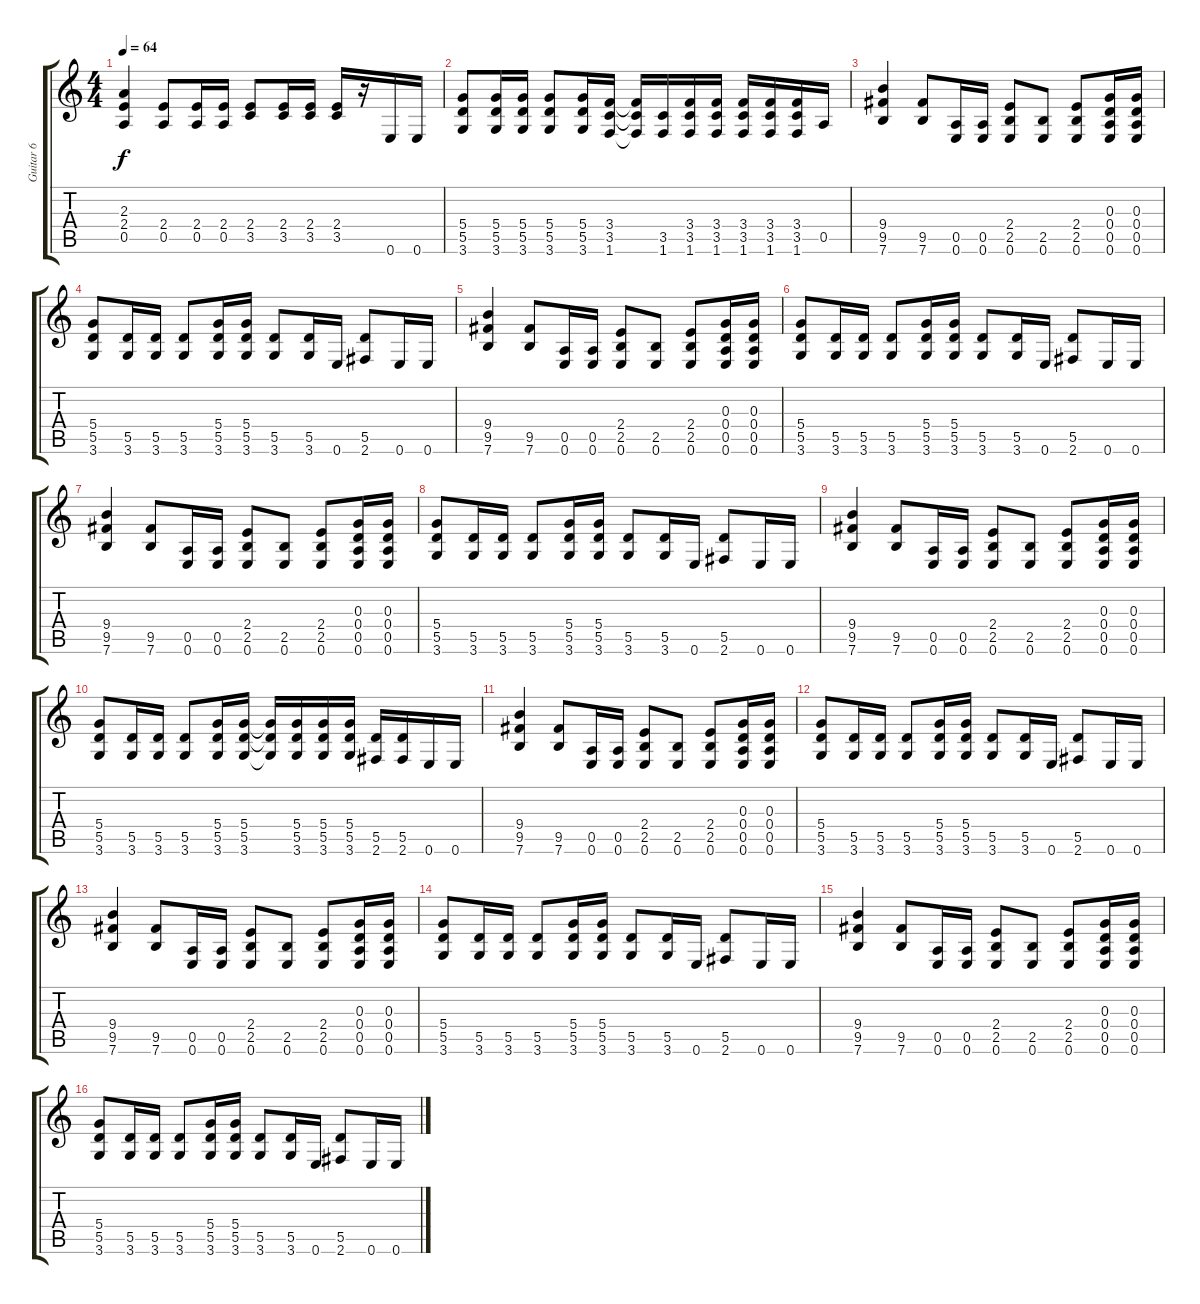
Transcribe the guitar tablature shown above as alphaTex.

\track ("Guitar 6" "Guitar 6") {instrument overdrivenguitar}
\staff {score tabs}
\tuning (E4 B3 G3 D3 A2 E2) {hide}
\ts (4 4)
\tempo 64
\clef g2
\ks c
(2.3 2.4 0.5).4{dy f} (2.4 0.5).8 (2.4 0.5).16 (2.4 0.5).16 (2.4 3.5).8 (2.4 3.5).16 (2.4 3.5).16 (2.4 3.5).16 r.16 0.6.16 0.6.16 |
(5.4 5.5 3.6).8 (5.4 5.5 3.6).16 (5.4 5.5 3.6).16 (5.4 5.5 3.6).8 (5.4 5.5 3.6).16 (3.4 3.5 1.6).16 (3.4{t} 3.5{t} 1.6{t}).16 (3.5 1.6).16 (3.4 3.5 1.6).16 (3.4 3.5 1.6).16 (3.4 3.5 1.6).16 (3.4 3.5 1.6).16 (3.4 3.5 1.6).16 0.5.16 |
(9.4 9.5 7.6).4 (9.5 7.6).8 (0.5 0.6).16 (0.5 0.6).16 (2.4 2.5 0.6).8 (2.5 0.6).8 (2.4 2.5 0.6).8 (0.3 0.4 0.5 0.6).16 (0.3 0.4 0.5 0.6).16 |
(5.4 5.5 3.6).8 (5.5 3.6).16 (5.5 3.6).16 (5.5 3.6).8 (5.4 5.5 3.6).16 (5.4 5.5 3.6).16 (5.5 3.6).8 (5.5 3.6).16 0.6.16 (5.5 2.6).8 0.6.16 0.6.16 |
(9.4 9.5 7.6).4 (9.5 7.6).8 (0.5 0.6).16 (0.5 0.6).16 (2.4 2.5 0.6).8 (2.5 0.6).8 (2.4 2.5 0.6).8 (0.3 0.4 0.5 0.6).16 (0.3 0.4 0.5 0.6).16 |
(5.4 5.5 3.6).8 (5.5 3.6).16 (5.5 3.6).16 (5.5 3.6).8 (5.4 5.5 3.6).16 (5.4 5.5 3.6).16 (5.5 3.6).8 (5.5 3.6).16 0.6.16 (5.5 2.6).8 0.6.16 0.6.16 |
(9.4 9.5 7.6).4 (9.5 7.6).8 (0.5 0.6).16 (0.5 0.6).16 (2.4 2.5 0.6).8 (2.5 0.6).8 (2.4 2.5 0.6).8 (0.3 0.4 0.5 0.6).16 (0.3 0.4 0.5 0.6).16 |
(5.4 5.5 3.6).8 (5.5 3.6).16 (5.5 3.6).16 (5.5 3.6).8 (5.4 5.5 3.6).16 (5.4 5.5 3.6).16 (5.5 3.6).8 (5.5 3.6).16 0.6.16 (5.5 2.6).8 0.6.16 0.6.16 |
(9.4 9.5 7.6).4 (9.5 7.6).8 (0.5 0.6).16 (0.5 0.6).16 (2.4 2.5 0.6).8 (2.5 0.6).8 (2.4 2.5 0.6).8 (0.3 0.4 0.5 0.6).16 (0.3 0.4 0.5 0.6).16 |
(5.4 5.5 3.6).8 (5.5 3.6).16 (5.5 3.6).16 (5.5 3.6).8 (5.4 5.5 3.6).16 (5.4 5.5 3.6).16 (5.4{t} 5.5{t} 3.6{t}).16 (5.4 5.5 3.6).16 (5.4 5.5 3.6).16 (5.4 5.5 3.6).16 (5.5 2.6).16 (5.5 2.6).16 0.6.16 0.6.16 |
(9.4 9.5 7.6).4 (9.5 7.6).8 (0.5 0.6).16 (0.5 0.6).16 (2.4 2.5 0.6).8 (2.5 0.6).8 (2.4 2.5 0.6).8 (0.3 0.4 0.5 0.6).16 (0.3 0.4 0.5 0.6).16 |
(5.4 5.5 3.6).8 (5.5 3.6).16 (5.5 3.6).16 (5.5 3.6).8 (5.4 5.5 3.6).16 (5.4 5.5 3.6).16 (5.5 3.6).8 (5.5 3.6).16 0.6.16 (5.5 2.6).8 0.6.16 0.6.16 |
(9.4 9.5 7.6).4 (9.5 7.6).8 (0.5 0.6).16 (0.5 0.6).16 (2.4 2.5 0.6).8 (2.5 0.6).8 (2.4 2.5 0.6).8 (0.3 0.4 0.5 0.6).16 (0.3 0.4 0.5 0.6).16 |
(5.4 5.5 3.6).8 (5.5 3.6).16 (5.5 3.6).16 (5.5 3.6).8 (5.4 5.5 3.6).16 (5.4 5.5 3.6).16 (5.5 3.6).8 (5.5 3.6).16 0.6.16 (5.5 2.6).8 0.6.16 0.6.16 |
(9.4 9.5 7.6).4 (9.5 7.6).8 (0.5 0.6).16 (0.5 0.6).16 (2.4 2.5 0.6).8 (2.5 0.6).8 (2.4 2.5 0.6).8 (0.3 0.4 0.5 0.6).16 (0.3 0.4 0.5 0.6).16 |
(5.4 5.5 3.6).8 (5.5 3.6).16 (5.5 3.6).16 (5.5 3.6).8 (5.4 5.5 3.6).16 (5.4 5.5 3.6).16 (5.5 3.6).8 (5.5 3.6).16 0.6.16 (5.5 2.6).8 0.6.16 0.6.16
